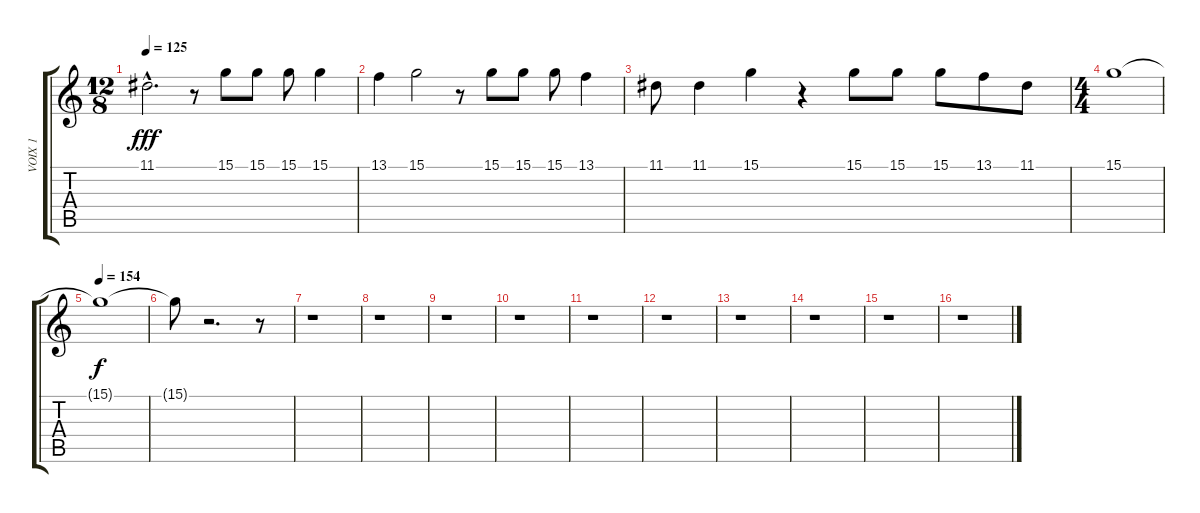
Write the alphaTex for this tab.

\track ("VOIX 1" "VOIX 1") {instrument synthvoice}
\staff {score tabs}
\tuning (E4 B3 G3 D3 A2 E2) {hide}
\ts (12 8)
\tempo 125
\clef g2
\ks c
11.1{hac}.2{d dy fff} r.8 15.1.8 15.1.8 15.1.8 15.1.4 |
13.1.4 15.1.2 r.8 15.1.8 15.1.8 15.1.8 13.1.4 |
11.1.8 11.1.4 15.1.4 r.4 15.1.8 15.1.8 15.1.8 13.1.8 11.1.8 |
\ts (4 4)
15.1.1 |
\tempo 154
15.1{t}.1{dy f} |
15.1{t}.8 r.2{d} r.8 |
r.1 |
r.1 |
r.1 |
r.1 |
r.1 |
r.1 |
r.1 |
r.1 |
r.1 |
r.1
